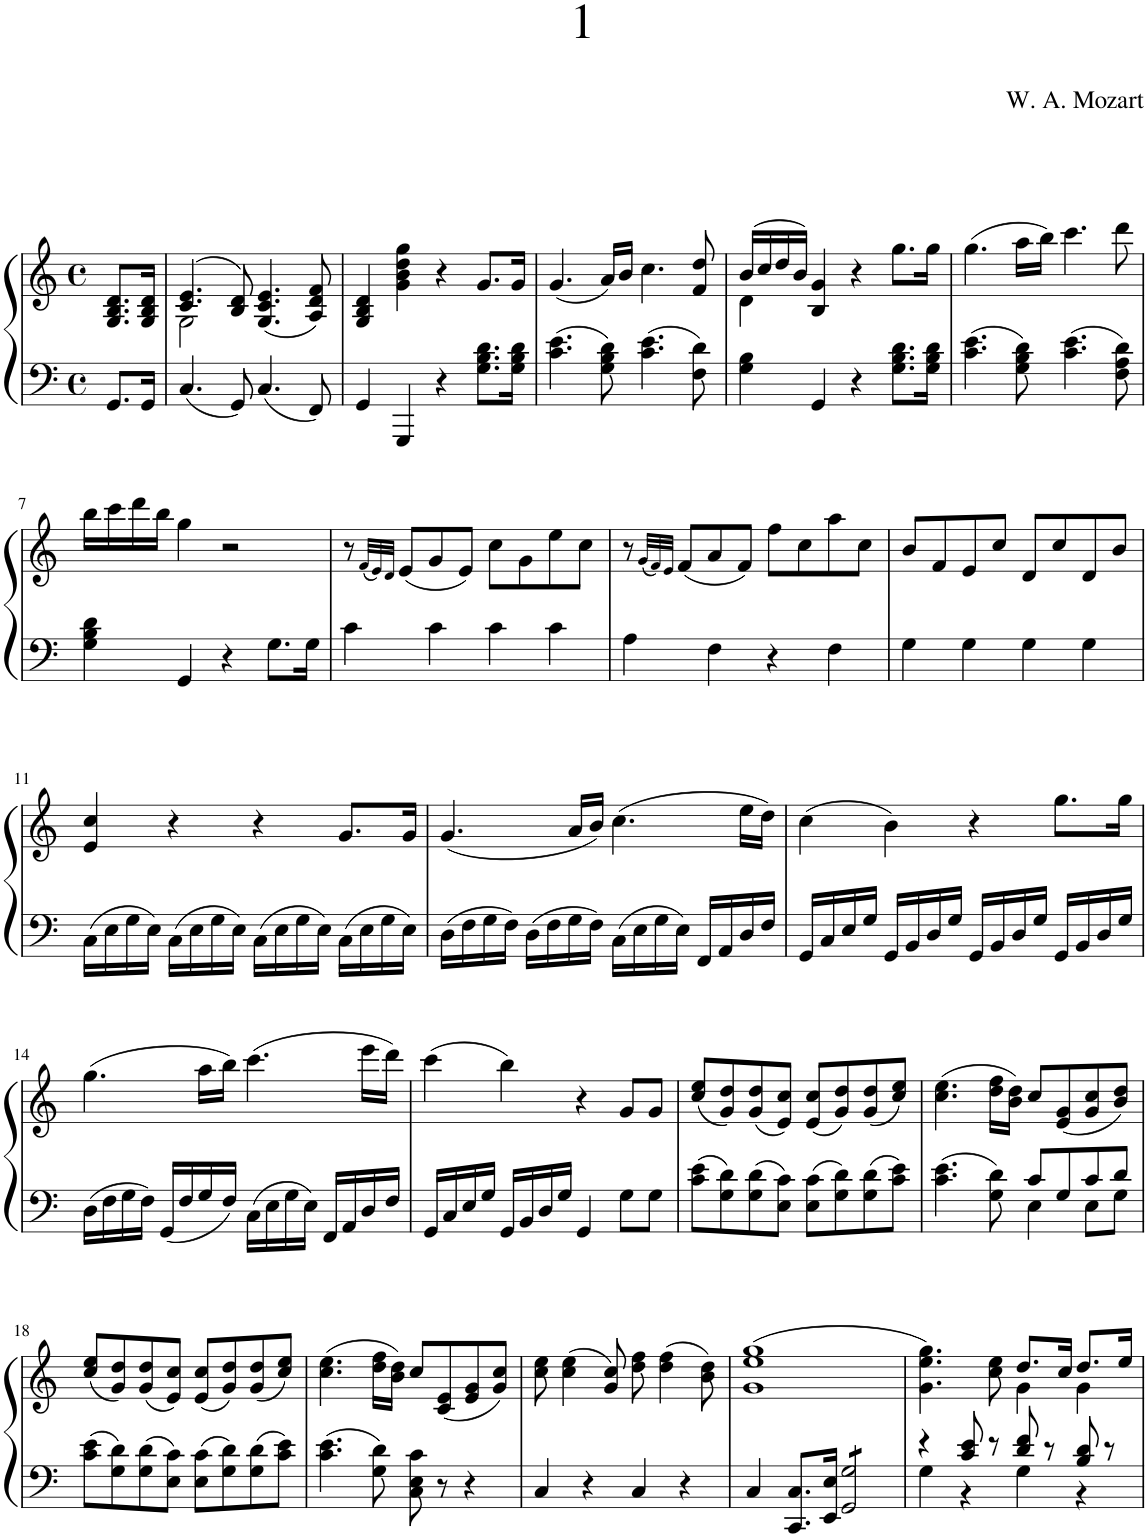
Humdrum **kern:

**kern	**kern
*part1	*part1
*staff2	*staff1
*I"Piano	*
*I'Pno.	*
*clefF4	*clefG2
*k[]	*k[]
*M4/4	*M4/4
*met(c)	*met(c)
=1	=1
8.GG/L	8.G/ 8.B/ 8.d/L
16GG/Jk	16G/ 16B/ 16d/Jk
=2	=2
*	*^
4.C/	(4.c/ 4.e/	2G\
8GG/	8B/ 8d/)	.
4.C/	(4.G/ 4.c/ 4.e/	2ryy
8FF/	8A/ 8d/ 8f/)	.
*	*v	*v
=3	=3
4GG/	4G/ 4B/ 4d/
4GGG/	4g\ 4b\ 4dd\ 4gg\
4r	4r
8.G\ 8.B\ 8.d\L	8.g/L
16G\ 16B\ 16d\Jk	16g/Jk
=4	=4
4.c\ 4.e\	(4.g/
8G\ 8B\ 8d\	16a/LL)
.	16b/JJ
4.c\ 4.e\	4.cc\
8F\ 8d\	8f/ 8dd/
=5	=5
*	*^
4G\ 4B\	(16b/LL	4d\
.	16cc/	.
.	16dd/	.
.	16b/JJ)	.
4GG/	4B/ 4g/	2.ryy
4r	4r	.
8.G\ 8.B\ 8.d\L	8.gg\L	.
16G\ 16B\ 16d\Jk	16gg\Jk	.
*	*v	*v
=6	=6
4.c\ 4.e\	(4.gg\
8G\ 8B\ 8d\	16aa\LL
.	16bb\JJ)
4.c\ 4.e\	4.ccc\
8F\ 8A\ 8d\	8ddd\
!!LO:LB:g=z
=7	=7
4G\ 4B\ 4d\	16bb\LL
.	16ccc\
.	16ddd\
.	16bb\JJ
4GG/	4gg\
4r	2r
8.G\L	.
16G\Jk	.
=8	=8
4c\	8r
.	(32qf/LLL
.	32qe/)
.	32qd/JJJ
.	(8e/L
4c\	8g/
.	8e/J)
4c\	8cc\L
.	8g\
4c\	8ee\
.	8cc\J
=9	=9
4A\	8r
.	(32qg/LLL
.	32qf/)
.	32qe/JJJ
.	(8f/L
4F\	8a/
.	8f/J)
4r	8ff\L
.	8cc\
4F\	8aa\
.	8cc\J
=10	=10
4G\	8b/L
.	8f/
4G\	8e/
.	8cc/J
4G\	8d/L
.	8cc/
4G\	8d/
.	8b/J
!!LO:LB:g=z
=11	=11
16C\LL	4e/ 4cc/
16E\	.
16G\	.
16E\JJ	.
16C\LL	4r
16E\	.
16G\	.
16E\JJ	.
16C\LL	4r
16E\	.
16G\	.
16E\JJ	.
16C\LL	8.g/L
16E\	.
16G\	.
16E\JJ	16g/Jk
=12	=12
16D\LL	(4.g/
16F\	.
16G\	.
16F\JJ	.
16D\LL	.
16F\	.
16G\	16a/LL
16F\JJ	16b/JJ)
16C\LL	(4.cc\
16E\	.
16G\	.
16E\JJ	.
16FF/LL	.
16AA/	.
16D/	16ee\LL
16F/JJ	16dd\JJ)
=13	=13
16GG/LL	(4cc\
16C/	.
16E/	.
16G/JJ	.
16GG/LL	4b\)
16BB/	.
16D/	.
16G/JJ	.
16GG/LL	4r
16BB/	.
16D/	.
16G/JJ	.
16GG/LL	8.gg\L
16BB/	.
16D/	.
16G/JJ	16gg\Jk
!!LO:LB:g=z
=14	=14
16D\LL	(4.gg\
16F\	.
16G\	.
16F\JJ	.
16GG/LL	.
16F/	.
16G/	16aa\LL
16F/JJ	16bb\JJ)
16C\LL	(4.ccc\
16E\	.
16G\	.
16E\JJ	.
16FF/LL	.
16AA/	.
16D/	16eee\LL
16F/JJ	16ddd\JJ)
=15	=15
16GG/LL	(4ccc\
16C/	.
16E/	.
16G/JJ	.
16GG/LL	4bb\)
16BB/	.
16D/	.
16G/JJ	.
4GG/	4r
8G\L	8g/L
8G\J	8g/J
=16	=16
8c\ 8e\L	(8cc/ 8ee/L
8G\ 8d\	8g/ 8dd/)
8G\ 8d\	(8g/ 8dd/
8E\ 8c\J	8e/ 8cc/J)
8E\ 8c\L	(8e/ 8cc/L
8G\ 8d\	8g/ 8dd/)
8G\ 8d\	(8g/ 8dd/
8c\ 8e\J	8cc/ 8ee/J)
=17	=17
*^	*
4.c\ 4.e\	2ryy	(4.cc\ 4.ee\
8G\ 8d\	.	16dd\ 16ff\LL
.	.	16b\ 16dd\JJ)
8c/L	4E\	8cc/L
8G/	.	(8e/ 8g/
8c/	8E\L	8g/ 8cc/
8d/J	8G\J	8b/ 8dd/J)
*v	*v	*
!!LO:LB:g=z
=18	=18
8c\ 8e\L	(8cc/ 8ee/L
8G\ 8d\	8g/ 8dd/)
8G\ 8d\	(8g/ 8dd/
8E\ 8c\J	8e/ 8cc/J)
8E\ 8c\L	(8e/ 8cc/L
8G\ 8d\	8g/ 8dd/)
8G\ 8d\	(8g/ 8dd/
8c\ 8e\J	8cc/ 8ee/J)
=19	=19
4.c\ 4.e\	(4.cc\ 4.ee\
8G\ 8d\	16dd\ 16ff\LL
.	16b\ 16dd\JJ)
8C\ 8E\ 8c\	8cc/L
8r	(8c/ 8e/
4r	8e/ 8g/
.	8g/ 8cc/J)
=20	=20
4C/	8cc\ 8ee\
.	(4cc\ 4ee\
4r	.
.	8g/ 8cc/)
4C/	8dd\ 8ff\
.	(4dd\ 4ff\
4r	.
.	8b\ 8dd\)
=21	=21
4C/	(1g 1ee 1gg
8.CC/ 8.C/L	.
16EE/ 16E/Jk	.
*tremolo	*
8GG/ 8G/L	.
8GG/ 8G/	.
8GG/ 8G/	.
8GG/ 8G/J	.
*Xtremolo	*
=22	=22
*^	*^
4r	4G\	4.g\ 4.ee\ 4.gg\)	2ryy
8c/ 8e/	4r	.	.
8r	.	8cc\ 8ee\	.
8d/ 8f/	4G\	8.dd/L	4g\
8r	.	.	.
.	.	16cc/Jk	.
8B/ 8d/	4r	8.dd/L	4g\
8r	.	.	.
.	.	16ee/Jk	.
*v	*v	*	*
*	*v	*v
=	=
*-	*-
